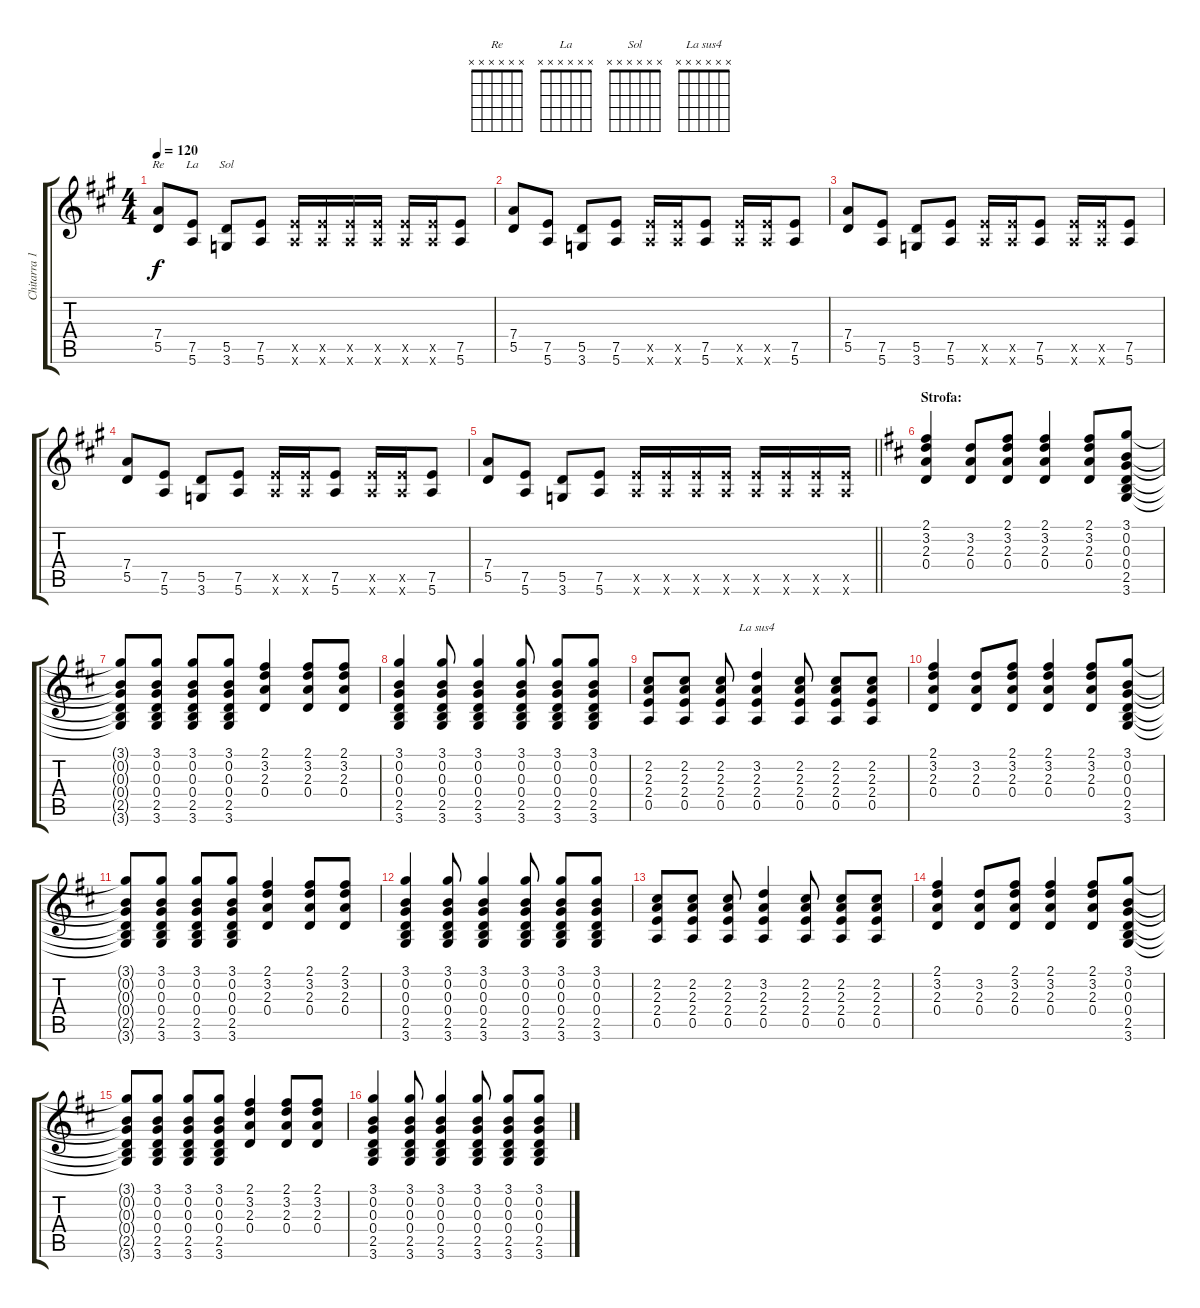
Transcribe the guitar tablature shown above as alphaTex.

\track ("Chitarra 1" "Chitarra 1") {instrument distortionguitar}
\staff {score tabs}
\tuning (E4 B3 G3 D3 A2 E2) {hide}
\chord ("Re" x x x x x x)
\chord ("La" x x x x x x)
\chord ("Sol" x x x x x x)
\chord ("La sus4" x x x x x x)
\ts (4 4)
\tempo 120
\clef g2
\ks a
(7.4 5.5).8{ch "Re" dy f} (7.5 5.6).8{ch "La"} (5.5 3.6).8{ch "Sol"} (7.5 5.6).8 (7.5{x} 5.6{x}).16 (7.5{x} 5.6{x}).16 (7.5{x} 5.6{x}).16 (7.5{x} 5.6{x}).16 (7.5{x} 5.6{x}).16 (7.5{x} 5.6{x}).16 (7.5 5.6).8 |
(7.4 5.5).8 (7.5 5.6).8 (5.5 3.6).8 (7.5 5.6).8 (7.5{x} 5.6{x}).16 (7.5{x} 5.6{x}).16 (7.5 5.6).8 (7.5{x} 5.6{x}).16 (7.5{x} 5.6{x}).16 (7.5 5.6).8 |
(7.4 5.5).8 (7.5 5.6).8 (5.5 3.6).8 (7.5 5.6).8 (7.5{x} 5.6{x}).16 (7.5{x} 5.6{x}).16 (7.5 5.6).8 (7.5{x} 5.6{x}).16 (7.5{x} 5.6{x}).16 (7.5 5.6).8 |
(7.4 5.5).8 (7.5 5.6).8 (5.5 3.6).8 (7.5 5.6).8 (7.5{x} 5.6{x}).16 (7.5{x} 5.6{x}).16 (7.5 5.6).8 (7.5{x} 5.6{x}).16 (7.5{x} 5.6{x}).16 (7.5 5.6).8 |
\barLineRight lightlight
(7.4 5.5).8 (7.5 5.6).8 (5.5 3.6).8 (7.5 5.6).8 (7.5{x} 5.6{x}).16 (7.5{x} 5.6{x}).16 (7.5{x} 5.6{x}).16 (7.5{x} 5.6{x}).16 (7.5{x} 5.6{x}).16 (7.5{x} 5.6{x}).16 (7.5{x} 5.6{x}).16 (7.5{x} 5.6{x}).16 |
\section ("" "Strofa:")
\ks d
(2.1 3.2 2.3 0.4).4{volume 10} (3.2 2.3 0.4).8 (2.1 3.2 2.3 0.4).8 (2.1 3.2 2.3 0.4).4 (2.1 3.2 2.3 0.4).8 (3.1 0.2 0.3 0.4 2.5 3.6).8 |
(3.1{t} 0.2{t} 0.3{t} 0.4{t} 2.5{t} 3.6{t}).8 (3.1 0.2 0.3 0.4 2.5 3.6).8 (3.1 0.2 0.3 0.4 2.5 3.6).8 (3.1 0.2 0.3 0.4 2.5 3.6).8 (2.1 3.2 2.3 0.4).4 (2.1 3.2 2.3 0.4).8 (2.1 3.2 2.3 0.4).8 |
(3.1 0.2 0.3 0.4 2.5 3.6).4 (3.1 0.2 0.3 0.4 2.5 3.6).8 (3.1 0.2 0.3 0.4 2.5 3.6).4 (3.1 0.2 0.3 0.4 2.5 3.6).8 (3.1 0.2 0.3 0.4 2.5 3.6).8 (3.1 0.2 0.3 0.4 2.5 3.6).8 |
(2.2 2.3 2.4 0.5).8 (2.2 2.3 2.4 0.5).8 (2.2 2.3 2.4 0.5).8 (3.2 2.3 2.4 0.5).4{ch "La sus4"} (2.2 2.3 2.4 0.5).8 (2.2 2.3 2.4 0.5).8 (2.2 2.3 2.4 0.5).8 |
(2.1 3.2 2.3 0.4).4 (3.2 2.3 0.4).8 (2.1 3.2 2.3 0.4).8 (2.1 3.2 2.3 0.4).4 (2.1 3.2 2.3 0.4).8 (3.1 0.2 0.3 0.4 2.5 3.6).8 |
(3.1{t} 0.2{t} 0.3{t} 0.4{t} 2.5{t} 3.6{t}).8 (3.1 0.2 0.3 0.4 2.5 3.6).8 (3.1 0.2 0.3 0.4 2.5 3.6).8 (3.1 0.2 0.3 0.4 2.5 3.6).8 (2.1 3.2 2.3 0.4).4 (2.1 3.2 2.3 0.4).8 (2.1 3.2 2.3 0.4).8 |
(3.1 0.2 0.3 0.4 2.5 3.6).4 (3.1 0.2 0.3 0.4 2.5 3.6).8 (3.1 0.2 0.3 0.4 2.5 3.6).4 (3.1 0.2 0.3 0.4 2.5 3.6).8 (3.1 0.2 0.3 0.4 2.5 3.6).8 (3.1 0.2 0.3 0.4 2.5 3.6).8 |
(2.2 2.3 2.4 0.5).8 (2.2 2.3 2.4 0.5).8 (2.2 2.3 2.4 0.5).8 (3.2 2.3 2.4 0.5).4 (2.2 2.3 2.4 0.5).8 (2.2 2.3 2.4 0.5).8 (2.2 2.3 2.4 0.5).8 |
(2.1 3.2 2.3 0.4).4 (3.2 2.3 0.4).8 (2.1 3.2 2.3 0.4).8 (2.1 3.2 2.3 0.4).4 (2.1 3.2 2.3 0.4).8 (3.1 0.2 0.3 0.4 2.5 3.6).8 |
(3.1{t} 0.2{t} 0.3{t} 0.4{t} 2.5{t} 3.6{t}).8 (3.1 0.2 0.3 0.4 2.5 3.6).8 (3.1 0.2 0.3 0.4 2.5 3.6).8 (3.1 0.2 0.3 0.4 2.5 3.6).8 (2.1 3.2 2.3 0.4).4 (2.1 3.2 2.3 0.4).8 (2.1 3.2 2.3 0.4).8 |
(3.1 0.2 0.3 0.4 2.5 3.6).4 (3.1 0.2 0.3 0.4 2.5 3.6).8 (3.1 0.2 0.3 0.4 2.5 3.6).4 (3.1 0.2 0.3 0.4 2.5 3.6).8 (3.1 0.2 0.3 0.4 2.5 3.6).8 (3.1 0.2 0.3 0.4 2.5 3.6).8
